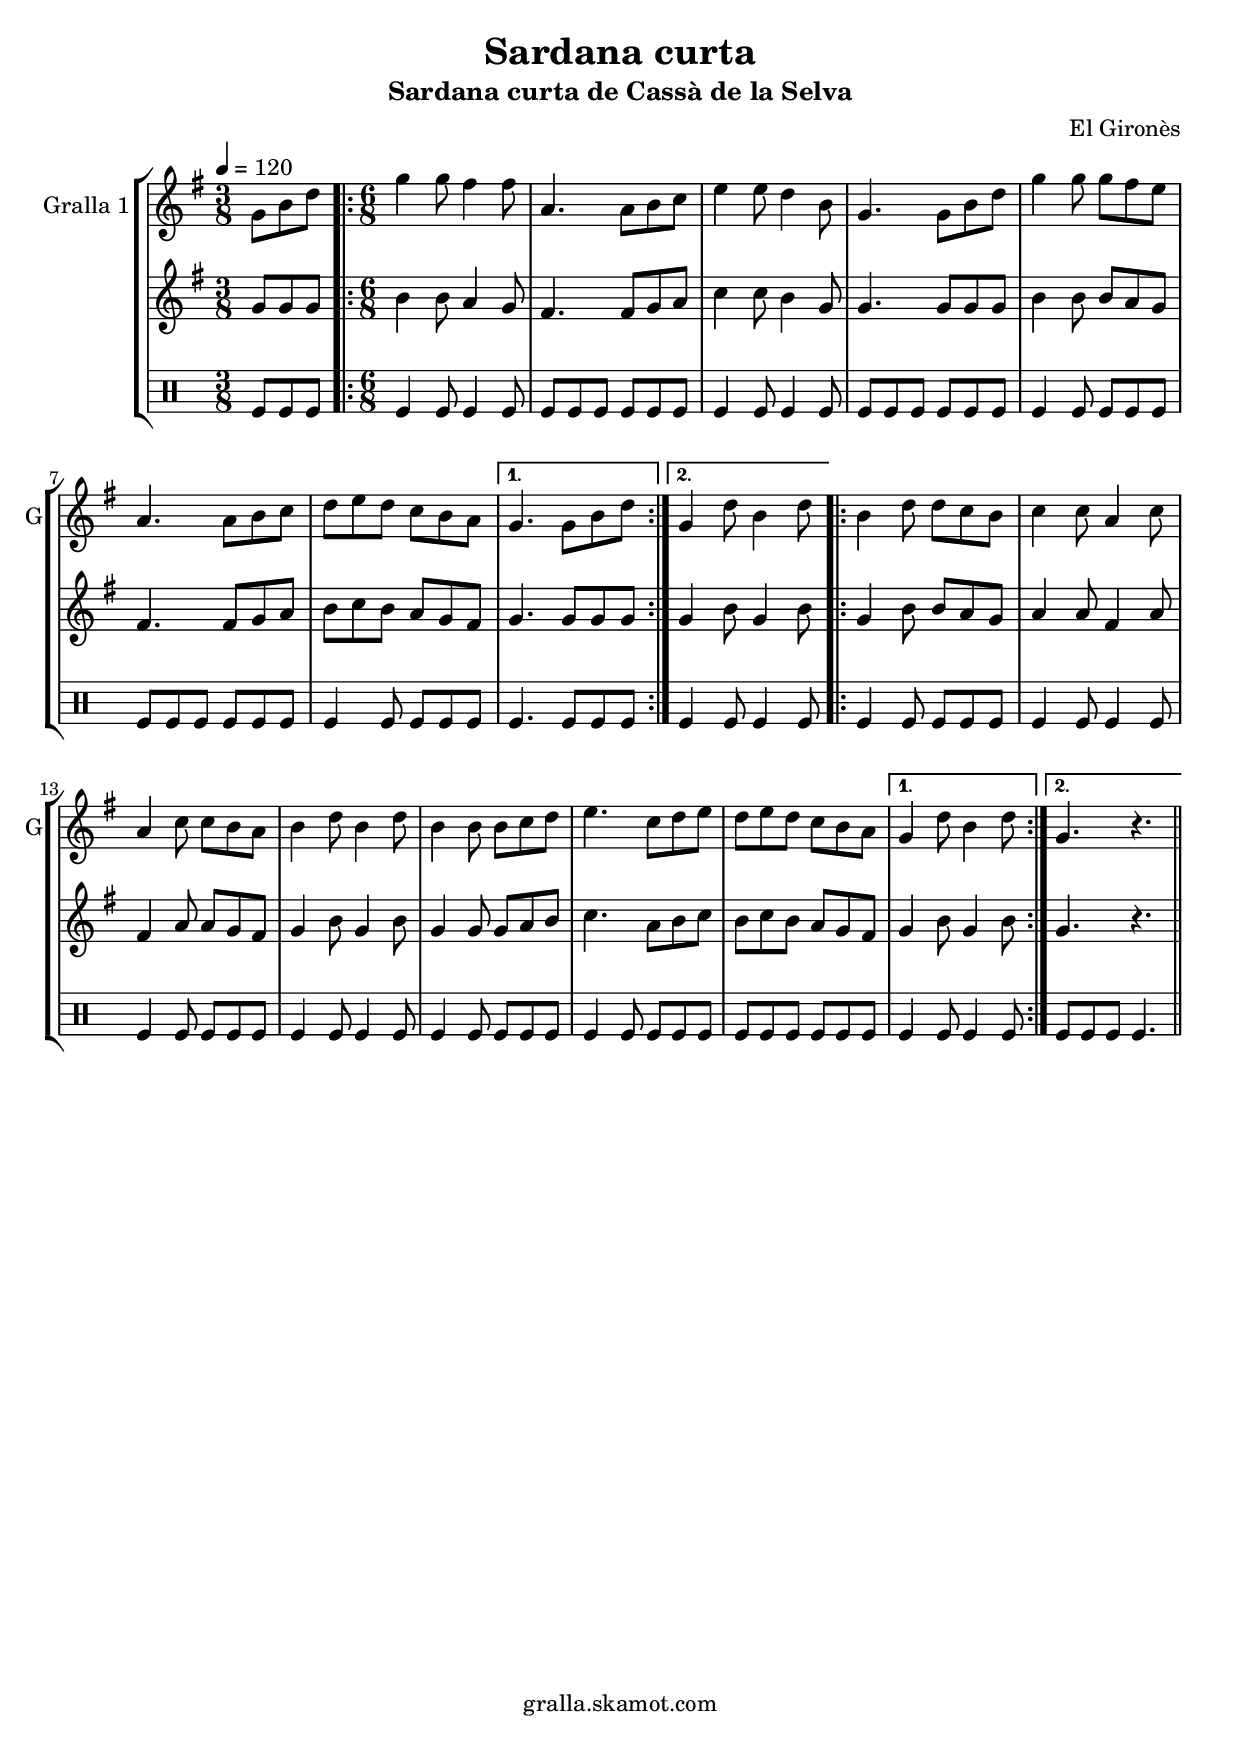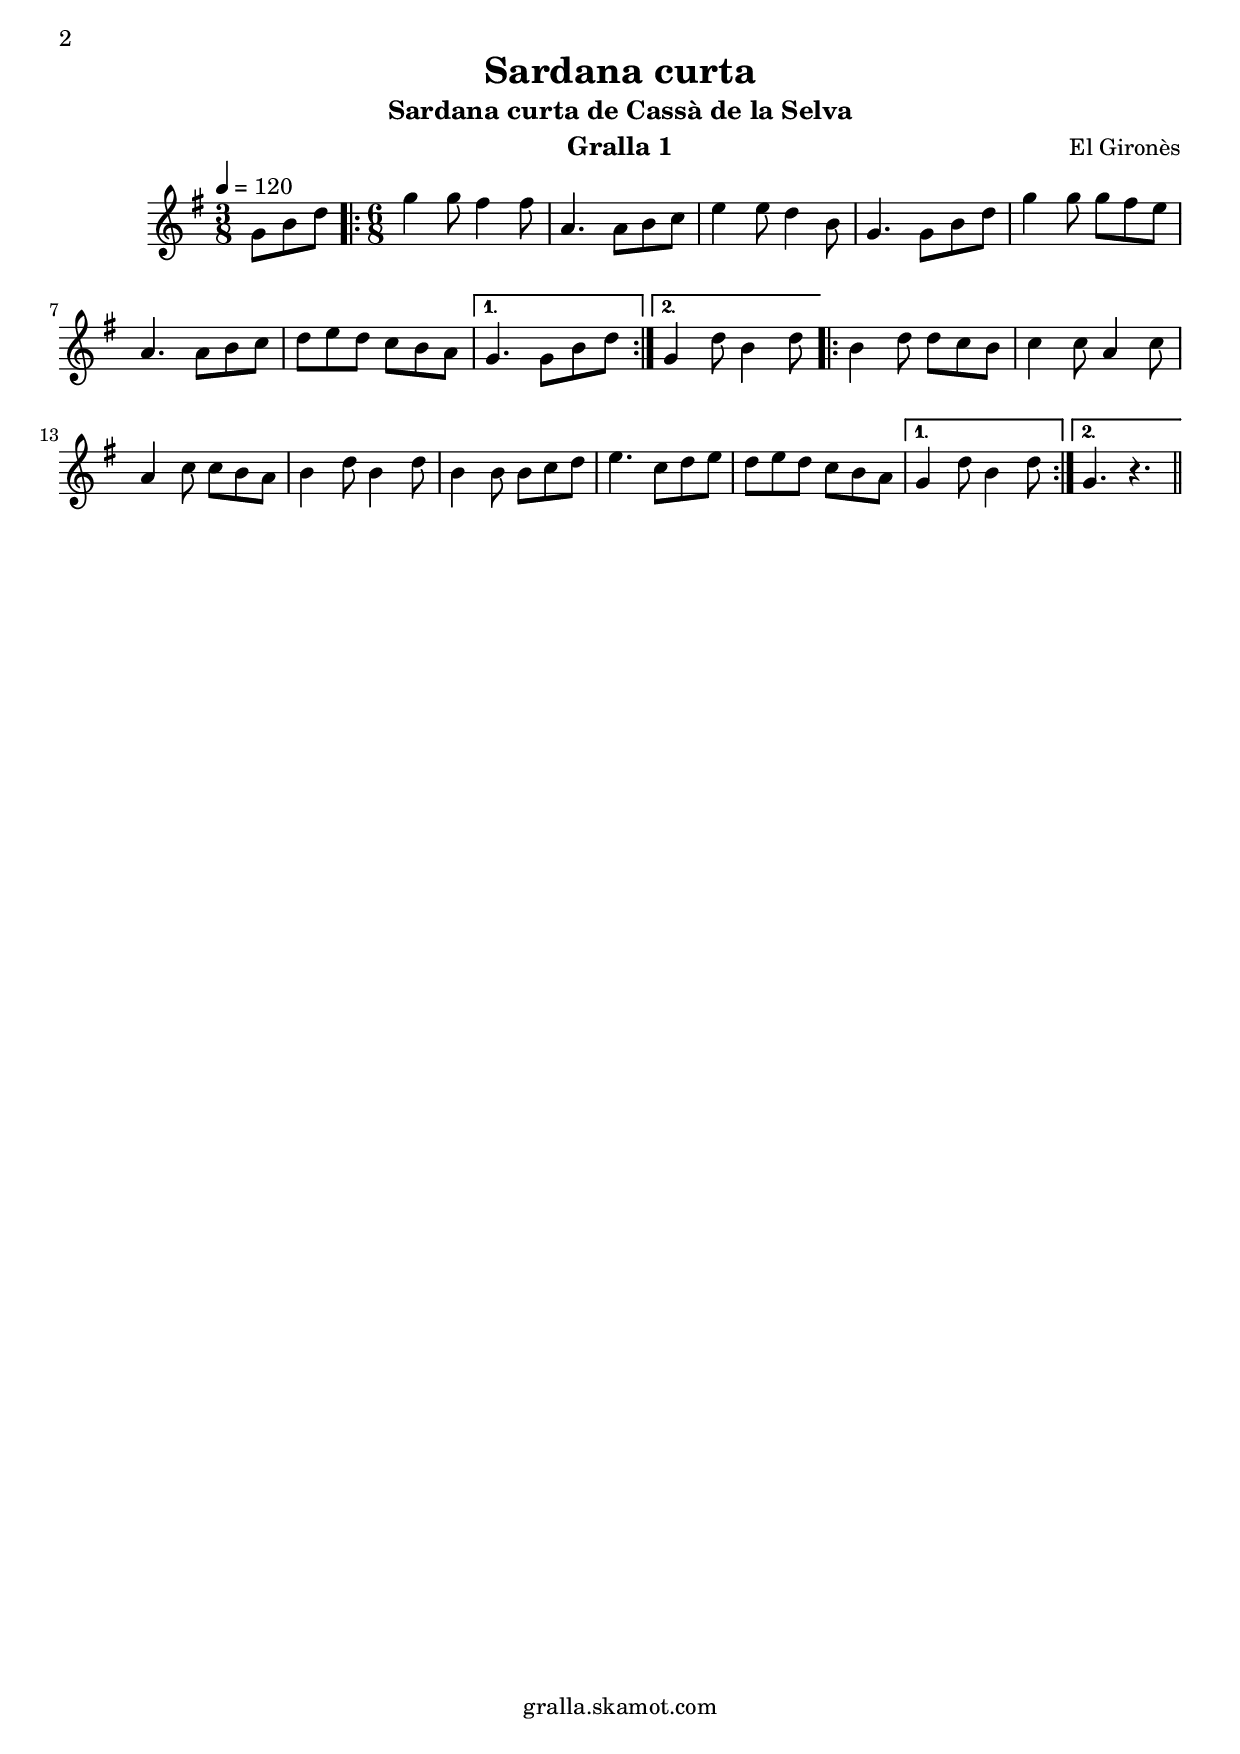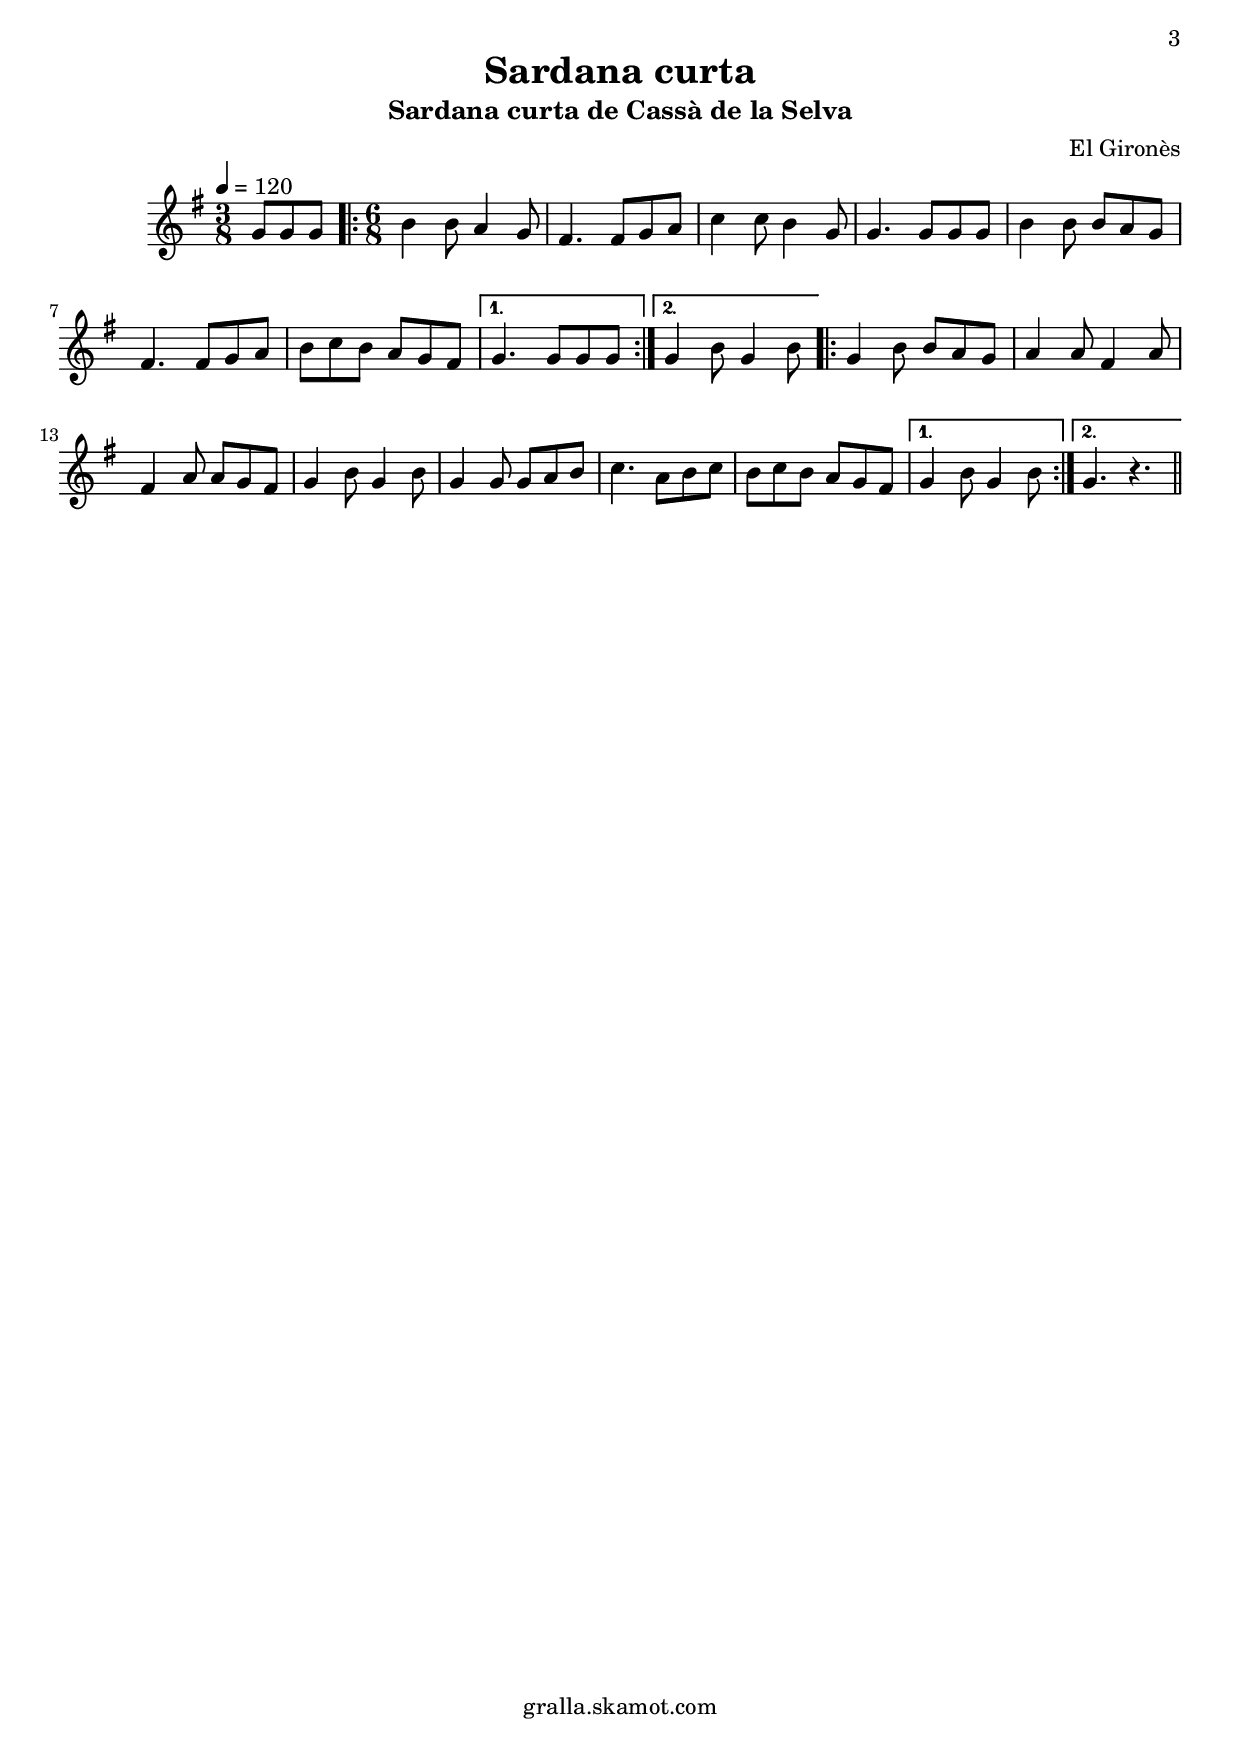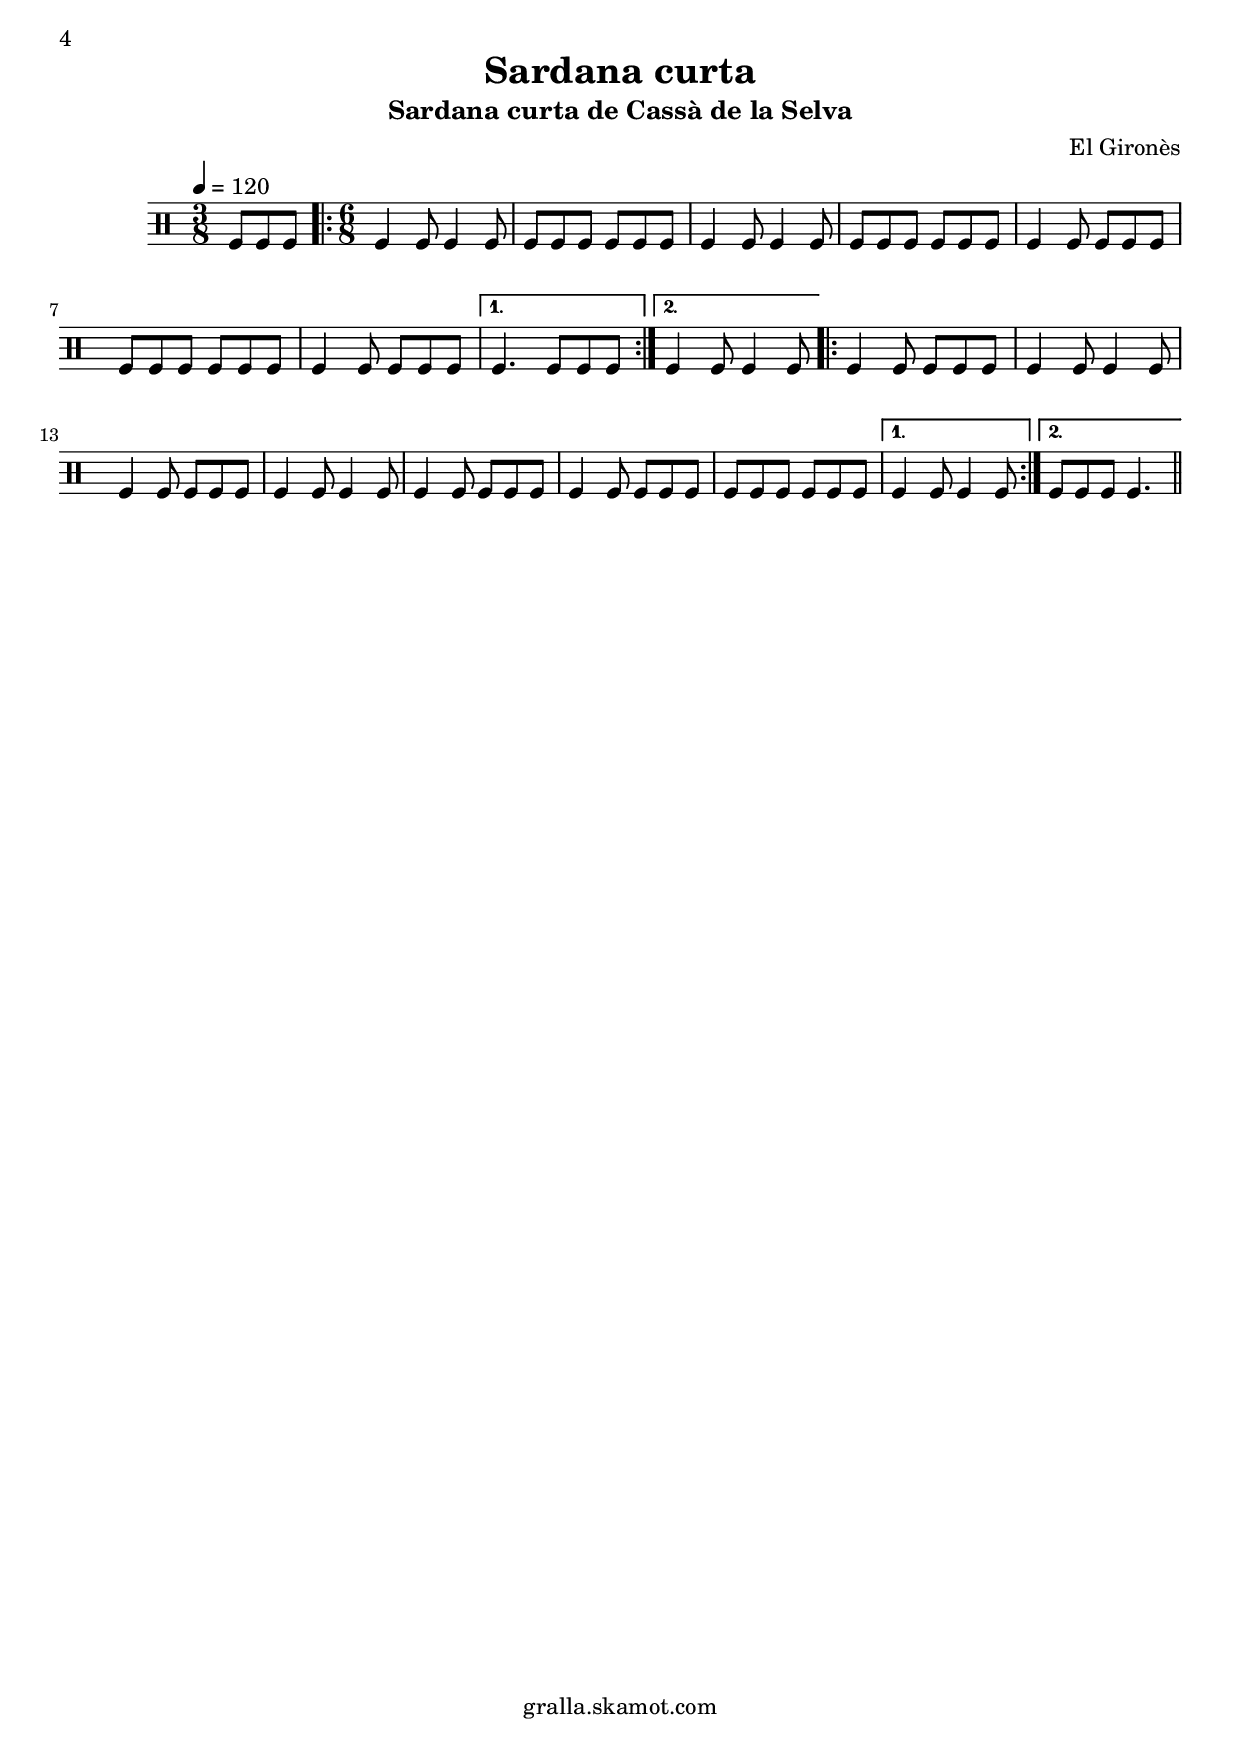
\version "2.16.2"

\header {
  dedication=""
  title="Sardana curta"
  subtitle="Sardana curta de Cassà de la Selva"
  subsubtitle=""
  poet=""
  meter=""
  piece=""
  composer="El Gironès"
  arranger=""
  opus=""
  instrument=""
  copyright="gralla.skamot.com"
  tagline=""
}

liniaroAa =
\relative g'
{
  \tempo 4=120
  \clef treble
  \key g \major
  \time 3/8
  g8 b d  |
  \time 6/8   \repeat volta 2 { g4 g8 fis4 fis8  |
  a,4. a8 b c  |
  e4 e8 d4 b8  |
  %05
  g4. g8 b d  |
  g4 g8 g fis e  |
  a,4. a8 b c  |
  d8 e d c b a }
  \alternative { { g4. g8 b d }
  %10
  { g,4 d'8 b4 d8 } }
  \repeat volta 2 { b4 d8 d c b  |
  c4 c8 a4 c8  |
  a4 c8 c b a  |
  b4 d8 b4 d8  |
  %15
  b4 b8 b c d  |
  e4. c8 d e  |
  d8 e d c b a }
  \alternative { { g4 d'8 b4 d8 }
  { g,4. r } } \bar "||"
}

liniaroAb =
\relative g'
{
  \tempo 4=120
  \clef treble
  \key g \major
  \time 3/8
  g8 g g  |
  \time 6/8   \repeat volta 2 { b4 b8 a4 g8  |
  fis4. fis8 g a  |
  c4 c8 b4 g8  |
  %05
  g4. g8 g g  |
  b4 b8 b a g  |
  fis4. fis8 g a  |
  b8 c b a g fis }
  \alternative { { g4. g8 g g }
  %10
  { g4 b8 g4 b8 } }
  \repeat volta 2 { g4 b8 b a g  |
  a4 a8 fis4 a8  |
  fis4 a8 a g fis  |
  g4 b8 g4 b8  |
  %15
  g4 g8 g a b  |
  c4. a8 b c  |
  b8 c b a g fis }
  \alternative { { g4 b8 g4 b8 }
  { g4. r } } \bar "||"
}

liniaroAc =
\drummode
{
  \tempo 4=120
  \time 3/8
  tomfl8 tomfl tomfl  |
  \time 6/8   \repeat volta 2 { tomfl4 tomfl8 tomfl4 tomfl8  |
  tomfl8 tomfl tomfl tomfl tomfl tomfl  |
  tomfl4 tomfl8 tomfl4 tomfl8  |
  %05
  tomfl8 tomfl tomfl tomfl tomfl tomfl  |
  tomfl4 tomfl8 tomfl tomfl tomfl  |
  tomfl8 tomfl tomfl tomfl tomfl tomfl  |
  tomfl4 tomfl8 tomfl tomfl tomfl }
  \alternative { { tomfl4. tomfl8 tomfl tomfl }
  %10
  { tomfl4 tomfl8 tomfl4 tomfl8 } }
  \repeat volta 2 { tomfl4 tomfl8 tomfl tomfl tomfl  |
  tomfl4 tomfl8 tomfl4 tomfl8  |
  tomfl4 tomfl8 tomfl tomfl tomfl  |
  tomfl4 tomfl8 tomfl4 tomfl8  |
  %15
  tomfl4 tomfl8 tomfl tomfl tomfl  |
  tomfl4 tomfl8 tomfl tomfl tomfl  |
  tomfl8 tomfl tomfl tomfl tomfl tomfl }
  \alternative { { tomfl4 tomfl8 tomfl4 tomfl8 }
  { tomfl8 tomfl tomfl tomfl4. } } \bar "||"
}

\bookpart {
  \score {
    \new StaffGroup {
      \override Score.RehearsalMark.self-alignment-X = #LEFT
      <<
        \new Staff \with {instrumentName = #"Gralla 1" shortInstrumentName = #"G"} \liniaroAa
        \new Staff \with {instrumentName = #"" shortInstrumentName = #" "} \liniaroAb
        \new DrumStaff \with {instrumentName = #"" shortInstrumentName = #" "} \liniaroAc
      >>
    }
    \layout {}
  }
  \score { \unfoldRepeats
    \new StaffGroup {
      \override Score.RehearsalMark.self-alignment-X = #LEFT
      <<
        \new Staff \with {instrumentName = #"Gralla 1" shortInstrumentName = #"G"} \liniaroAa
        \new Staff \with {instrumentName = #"" shortInstrumentName = #" "} \liniaroAb
        \new DrumStaff \with {instrumentName = #"" shortInstrumentName = #" "} \liniaroAc
      >>
    }
    \midi {
      \set Staff.midiInstrument = "oboe"
      \set DrumStaff.midiInstrument = "drums"
    }
  }
}

\bookpart {
  \header {instrument="Gralla 1"}
  \score {
    \new StaffGroup {
      \override Score.RehearsalMark.self-alignment-X = #LEFT
      <<
        \new Staff \liniaroAa
      >>
    }
    \layout {}
  }
  \score { \unfoldRepeats
    \new StaffGroup {
      \override Score.RehearsalMark.self-alignment-X = #LEFT
      <<
        \new Staff \liniaroAa
      >>
    }
    \midi {
      \set Staff.midiInstrument = "oboe"
      \set DrumStaff.midiInstrument = "drums"
    }
  }
}

\bookpart {
  \header {instrument=""}
  \score {
    \new StaffGroup {
      \override Score.RehearsalMark.self-alignment-X = #LEFT
      <<
        \new Staff \liniaroAb
      >>
    }
    \layout {}
  }
  \score { \unfoldRepeats
    \new StaffGroup {
      \override Score.RehearsalMark.self-alignment-X = #LEFT
      <<
        \new Staff \liniaroAb
      >>
    }
    \midi {
      \set Staff.midiInstrument = "oboe"
      \set DrumStaff.midiInstrument = "drums"
    }
  }
}

\bookpart {
  \header {instrument=""}
  \score {
    \new StaffGroup {
      \override Score.RehearsalMark.self-alignment-X = #LEFT
      <<
        \new DrumStaff \liniaroAc
      >>
    }
    \layout {}
  }
  \score { \unfoldRepeats
    \new StaffGroup {
      \override Score.RehearsalMark.self-alignment-X = #LEFT
      <<
        \new DrumStaff \liniaroAc
      >>
    }
    \midi {
      \set Staff.midiInstrument = "oboe"
      \set DrumStaff.midiInstrument = "drums"
    }
  }
}

